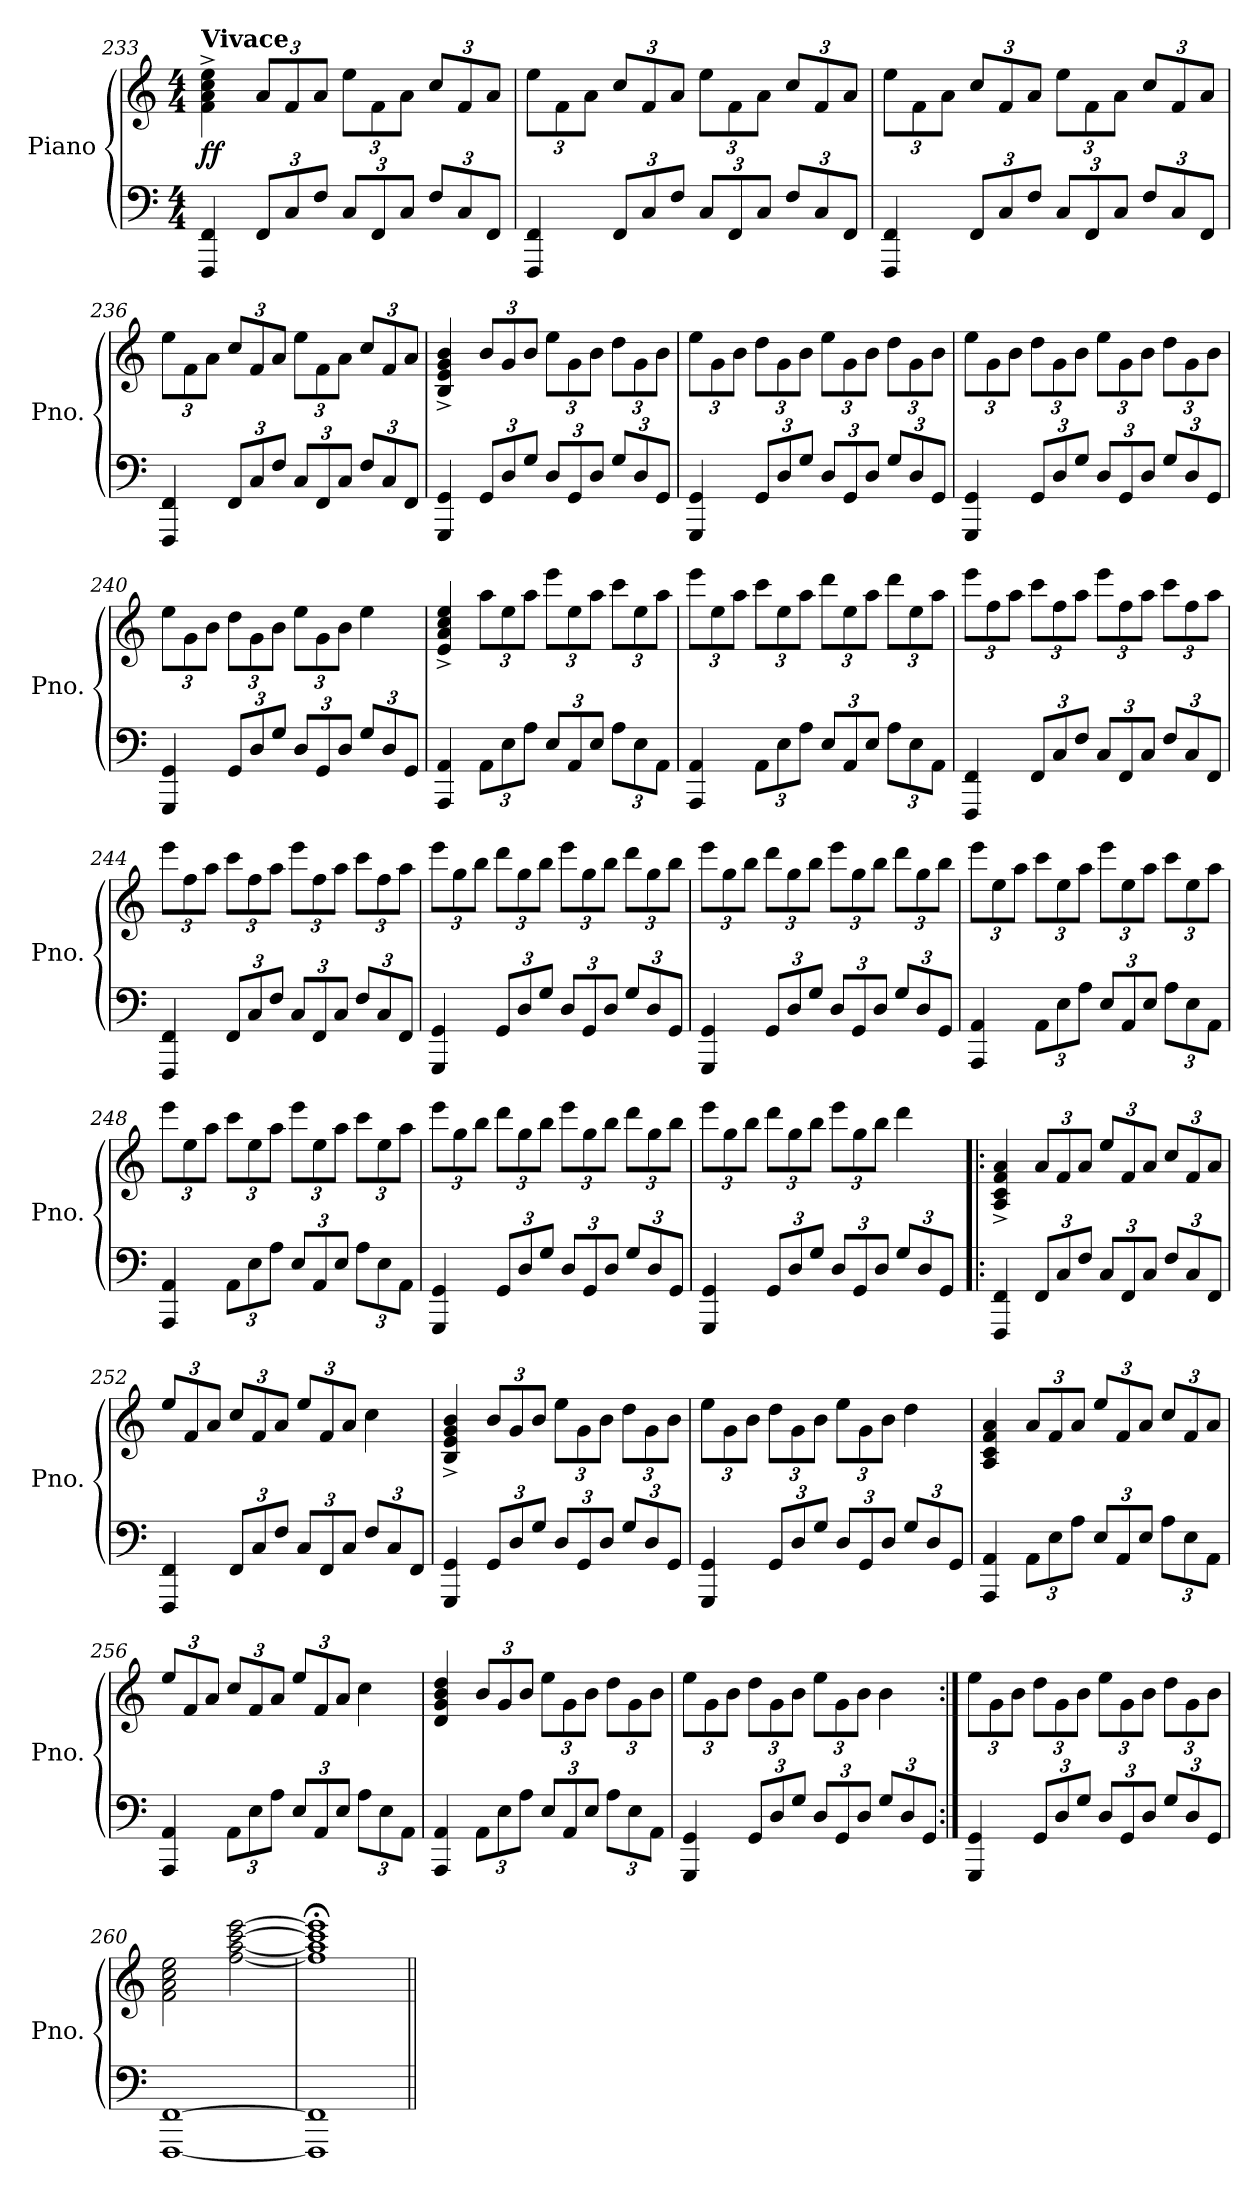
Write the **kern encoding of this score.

**kern	**kern	**dynam
*part1	*part1	*part1
*staff2	*staff1	*staff1/2
*I"Piano	*	*
*I'Pno.	*	*
!!LO:LB:g=z
*clefF4	*clefG2	*
*k[]	*k[]	*
*M4/4	*M4/4	*
=233	=233	=233
!	!LO:TX:a:B:t=Vivace	!
!	!	!LO:DY:b
4FFF/ 4FF/	4f\^ 4a\^ 4cc\^ 4ee\^	ff
*Xbrackettup	*Xbrackettup	*
12FF/L	12a/L	.
12C/	12f/	.
12F/J	12a/J	.
12C/L	12ee\L	.
12FF/	12f\	.
12C/J	12a\J	.
12F/L	12cc/L	.
12C/	12f/	.
12FF/J	12a/J	.
=234	=234	=234
4FFF/ 4FF/	12ee\L	.
.	12f\	.
.	12a\J	.
12FF/L	12cc/L	.
12C/	12f/	.
12F/J	12a/J	.
12C/L	12ee\L	.
12FF/	12f\	.
12C/J	12a\J	.
12F/L	12cc/L	.
12C/	12f/	.
12FF/J	12a/J	.
=235	=235	=235
4FFF/ 4FF/	12ee\L	.
.	12f\	.
.	12a\J	.
12FF/L	12cc/L	.
12C/	12f/	.
12F/J	12a/J	.
12C/L	12ee\L	.
12FF/	12f\	.
12C/J	12a\J	.
12F/L	12cc/L	.
12C/	12f/	.
12FF/J	12a/J	.
=236	=236	=236
4FFF/ 4FF/	12ee\L	.
.	12f\	.
.	12a\J	.
12FF/L	12cc/L	.
12C/	12f/	.
12F/J	12a/J	.
12C/L	12ee\L	.
12FF/	12f\	.
12C/J	12a\J	.
12F/L	12cc/L	.
12C/	12f/	.
12FF/J	12a/J	.
!!LO:LB:g=z
=237	=237	=237
4GGG/ 4GG/	4B/^ 4e/^ 4g/^ 4b/^	.
12GG/L	12b/L	.
12D/	12g/	.
12G/J	12b/J	.
12D/L	12ee\L	.
12GG/	12g\	.
12D/J	12b\J	.
12G/L	12dd\L	.
12D/	12g\	.
12GG/J	12b\J	.
=238	=238	=238
4GGG/ 4GG/	12ee\L	.
.	12g\	.
.	12b\J	.
12GG/L	12dd\L	.
12D/	12g\	.
12G/J	12b\J	.
12D/L	12ee\L	.
12GG/	12g\	.
12D/J	12b\J	.
12G/L	12dd\L	.
12D/	12g\	.
12GG/J	12b\J	.
=239	=239	=239
4GGG/ 4GG/	12ee\L	.
.	12g\	.
.	12b\J	.
12GG/L	12dd\L	.
12D/	12g\	.
12G/J	12b\J	.
12D/L	12ee\L	.
12GG/	12g\	.
12D/J	12b\J	.
12G/L	12dd\L	.
12D/	12g\	.
12GG/J	12b\J	.
=240	=240	=240
4GGG/ 4GG/	12ee\L	.
.	12g\	.
.	12b\J	.
12GG/L	12dd\L	.
12D/	12g\	.
12G/J	12b\J	.
12D/L	12ee\L	.
12GG/	12g\	.
12D/J	12b\J	.
12G/L	4ee\	.
12D/	.	.
12GG/J	.	.
!!LO:PB:g=z
=241	=241	=241
4AAA/ 4AA/	4e/^ 4a/^ 4cc/^ 4ee/^	.
12AA\L	12aa\L	.
12E\	12ee\	.
12A\J	12aa\J	.
12E/L	12eee\L	.
12AA/	12ee\	.
12E/J	12aa\J	.
12A\L	12ccc\L	.
12E\	12ee\	.
12AA\J	12aa\J	.
=242	=242	=242
4AAA/ 4AA/	12eee\L	.
.	12ee\	.
.	12aa\J	.
12AA\L	12ccc\L	.
12E\	12ee\	.
12A\J	12aa\J	.
12E/L	12ddd\L	.
12AA/	12ee\	.
12E/J	12aa\J	.
12A\L	12ddd\L	.
12E\	12ee\	.
12AA\J	12aa\J	.
=243	=243	=243
4FFF/ 4FF/	12eee\L	.
.	12ff\	.
.	12aa\J	.
12FF/L	12ccc\L	.
12C/	12ff\	.
12F/J	12aa\J	.
12C/L	12eee\L	.
12FF/	12ff\	.
12C/J	12aa\J	.
12F/L	12ccc\L	.
12C/	12ff\	.
12FF/J	12aa\J	.
!!LO:LB:g=z
=244	=244	=244
4FFF/ 4FF/	12eee\L	.
.	12ff\	.
.	12aa\J	.
12FF/L	12ccc\L	.
12C/	12ff\	.
12F/J	12aa\J	.
12C/L	12eee\L	.
12FF/	12ff\	.
12C/J	12aa\J	.
12F/L	12ccc\L	.
12C/	12ff\	.
12FF/J	12aa\J	.
=245	=245	=245
4GGG/ 4GG/	12eee\L	.
.	12gg\	.
.	12bb\J	.
12GG/L	12ddd\L	.
12D/	12gg\	.
12G/J	12bb\J	.
12D/L	12eee\L	.
12GG/	12gg\	.
12D/J	12bb\J	.
12G/L	12ddd\L	.
12D/	12gg\	.
12GG/J	12bb\J	.
=246	=246	=246
4GGG/ 4GG/	12eee\L	.
.	12gg\	.
.	12bb\J	.
12GG/L	12ddd\L	.
12D/	12gg\	.
12G/J	12bb\J	.
12D/L	12eee\L	.
12GG/	12gg\	.
12D/J	12bb\J	.
12G/L	12ddd\L	.
12D/	12gg\	.
12GG/J	12bb\J	.
!!LO:LB:g=z
=247	=247	=247
4AAA/ 4AA/	12eee\L	.
.	12ee\	.
.	12aa\J	.
12AA\L	12ccc\L	.
12E\	12ee\	.
12A\J	12aa\J	.
12E/L	12eee\L	.
12AA/	12ee\	.
12E/J	12aa\J	.
12A\L	12ccc\L	.
12E\	12ee\	.
12AA\J	12aa\J	.
=248	=248	=248
4AAA/ 4AA/	12eee\L	.
.	12ee\	.
.	12aa\J	.
12AA\L	12ccc\L	.
12E\	12ee\	.
12A\J	12aa\J	.
12E/L	12eee\L	.
12AA/	12ee\	.
12E/J	12aa\J	.
12A\L	12ccc\L	.
12E\	12ee\	.
12AA\J	12aa\J	.
=249	=249	=249
4GGG/ 4GG/	12eee\L	.
.	12gg\	.
.	12bb\J	.
12GG/L	12ddd\L	.
12D/	12gg\	.
12G/J	12bb\J	.
12D/L	12eee\L	.
12GG/	12gg\	.
12D/J	12bb\J	.
12G/L	12ddd\L	.
12D/	12gg\	.
12GG/J	12bb\J	.
!!LO:LB:g=z
=250	=250	=250
4GGG/ 4GG/	12eee\L	.
.	12gg\	.
.	12bb\J	.
12GG/L	12ddd\L	.
12D/	12gg\	.
12G/J	12bb\J	.
12D/L	12eee\L	.
12GG/	12gg\	.
12D/J	12bb\J	.
12G/L	4ddd\	.
12D/	.	.
12GG/J	.	.
=251!|:	=251!|:	=251!|:
4FFF/ 4FF/	4A/^ 4c/^ 4f/^ 4a/^	.
12FF/L	12a/L	.
12C/	12f/	.
12F/J	12a/J	.
12C/L	12ee/L	.
12FF/	12f/	.
12C/J	12a/J	.
12F/L	12cc/L	.
12C/	12f/	.
12FF/J	12a/J	.
=252	=252	=252
4FFF/ 4FF/	12ee/L	.
.	12f/	.
.	12a/J	.
12FF/L	12cc/L	.
12C/	12f/	.
12F/J	12a/J	.
12C/L	12ee/L	.
12FF/	12f/	.
12C/J	12a/J	.
12F/L	4cc\	.
12C/	.	.
12FF/J	.	.
=253	=253	=253
4GGG/ 4GG/	4B/^ 4e/^ 4g/^ 4b/^	.
12GG/L	12b/L	.
12D/	12g/	.
12G/J	12b/J	.
12D/L	12ee\L	.
12GG/	12g\	.
12D/J	12b\J	.
12G/L	12dd\L	.
12D/	12g\	.
12GG/J	12b\J	.
!!LO:LB:g=z
=254	=254	=254
4GGG/ 4GG/	12ee\L	.
.	12g\	.
.	12b\J	.
12GG/L	12dd\L	.
12D/	12g\	.
12G/J	12b\J	.
12D/L	12ee\L	.
12GG/	12g\	.
12D/J	12b\J	.
12G/L	4dd\	.
12D/	.	.
12GG/J	.	.
=255	=255	=255
4AAA/ 4AA/	4A/ 4c/ 4f/ 4a/	.
12AA\L	12a/L	.
12E\	12f/	.
12A\J	12a/J	.
12E/L	12ee/L	.
12AA/	12f/	.
12E/J	12a/J	.
12A\L	12cc/L	.
12E\	12f/	.
12AA\J	12a/J	.
=256	=256	=256
4AAA/ 4AA/	12ee/L	.
.	12f/	.
.	12a/J	.
12AA\L	12cc/L	.
12E\	12f/	.
12A\J	12a/J	.
12E/L	12ee/L	.
12AA/	12f/	.
12E/J	12a/J	.
12A\L	4cc\	.
12E\	.	.
12AA\J	.	.
=257	=257	=257
4AAA/ 4AA/	4d/ 4g/ 4b/ 4dd/	.
12AA\L	12b/L	.
12E\	12g/	.
12A\J	12b/J	.
12E/L	12ee\L	.
12AA/	12g\	.
12E/J	12b\J	.
12A\L	12dd\L	.
12E\	12g\	.
12AA\J	12b\J	.
!!LO:LB:g=z
=258	=258	=258
4GGG/ 4GG/	12ee\L	.
.	12g\	.
.	12b\J	.
12GG/L	12dd\L	.
12D/	12g\	.
12G/J	12b\J	.
12D/L	12ee\L	.
12GG/	12g\	.
12D/J	12b\J	.
12G/L	4b\	.
12D/	.	.
12GG/J	.	.
=259:|!	=259:|!	=259:|!
4GGG/ 4GG/	12ee\L	.
.	12g\	.
.	12b\J	.
12GG/L	12dd\L	.
12D/	12g\	.
12G/J	12b\J	.
12D/L	12ee\L	.
12GG/	12g\	.
12D/J	12b\J	.
12G/L	12dd\L	.
12D/	12g\	.
12GG/J	12b\J	.
=260	=260	=260
[1FFF [1FF	2f\ 2a\ 2cc\ 2ee\	.
.	[2ff\ [2aa\ [2ccc\ [2eee\	.
=261	=261	=261
1FFF] 1FF]	1ff];< 1aa];< 1ccc];< 1eee];<	.
=||	=||	=||
*-	*-	*-
